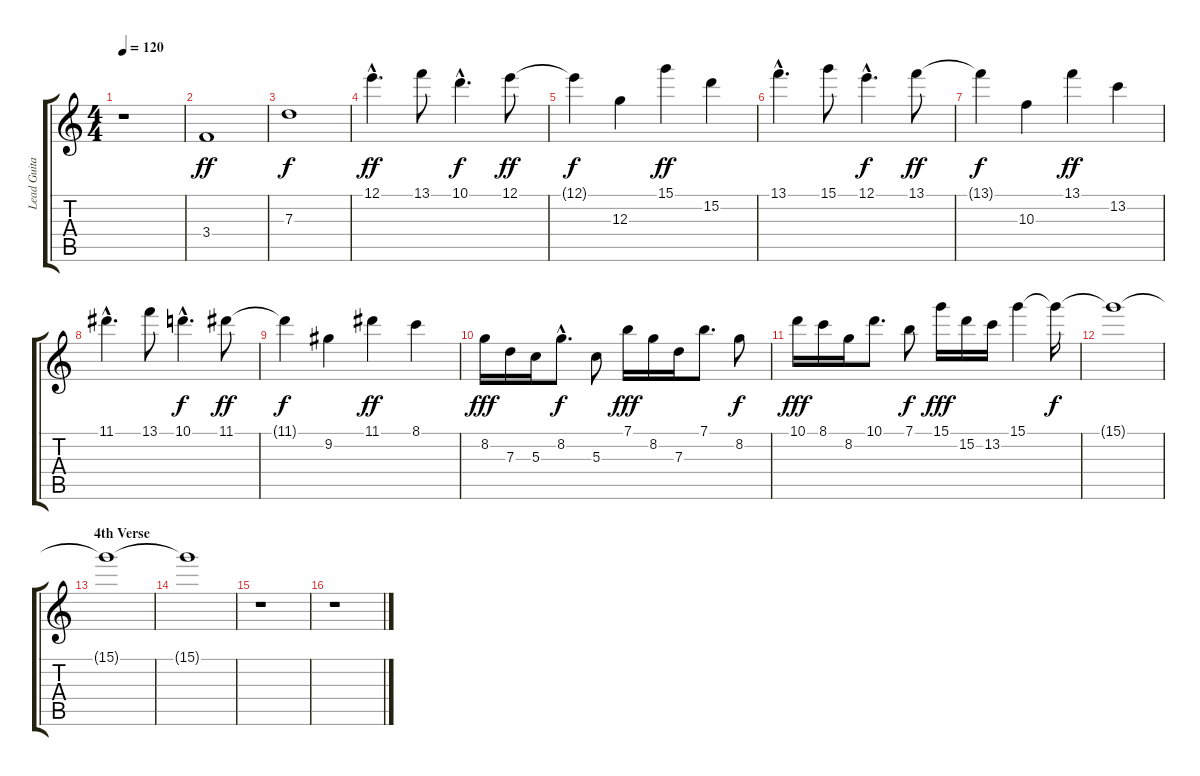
\track ("Lead Guitar - Steve Howe" "Lead Guita") {instrument overdrivenguitar}
\staff {score tabs}
\tuning (E4 B3 G3 D3 A2 E2) {hide}
\ts (4 4)
\tempo 120
\clef g2
\ks c
r.1{dy ff} |
3.4.1 |
7.3.1{dy f} |
12.1{hac}.4{d dy ff} 13.1.8 10.1{hac}.4{d dy f} 12.1.8{dy ff} |
12.1{t}.4{dy f} 12.3.4 15.1.4{dy ff} 15.2.4 |
13.1{hac}.4{d} 15.1.8 12.1{hac}.4{d dy f} 13.1.8{dy ff} |
13.1{t}.4{dy f} 10.3.4 13.1.4{dy ff} 13.2.4 |
11.1{hac}.4{d} 13.1.8 10.1{hac}.4{d dy f} 11.1.8{dy ff} |
11.1{t}.4{dy f} 9.2.4 11.1.4{dy ff} 8.1.4 |
8.2.16{dy fff} 7.3.16 5.3.16 8.2{hac}.8{d dy f} 5.3.8 7.1.16{dy fff} 8.2.16 7.3.16 7.1.8{d} 8.2.8{dy f} |
10.1.16{dy fff} 8.1.16 8.2.16 10.1.8{d} 7.1.8{dy f} 15.1.16{dy fff} 15.2.16 13.2.16 15.1.4 15.1{t}.16{dy f} |
15.1{t}.1 |
\section ("" "4th Verse")
15.1{t}.1 |
15.1{t}.1 |
r.1 |
r.1
